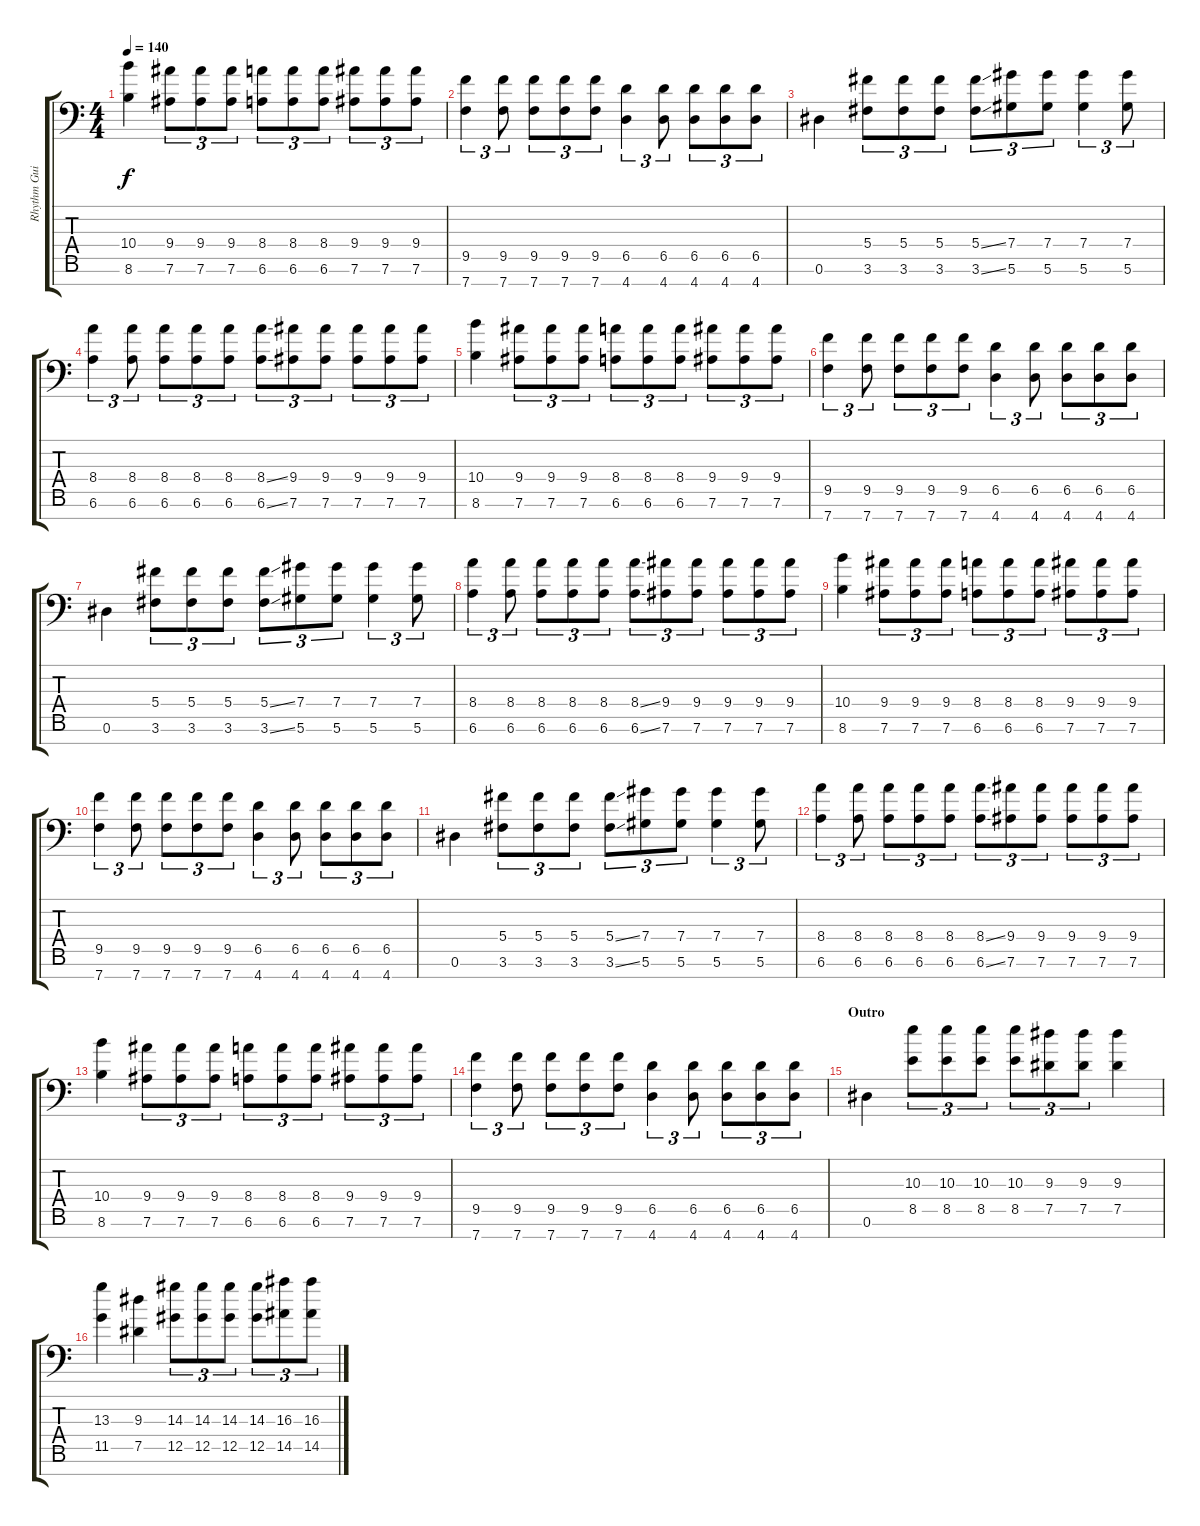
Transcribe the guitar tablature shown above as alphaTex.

\track ("Rhythm Guitar Right" "Rhythm Gui") {instrument distortionguitar}
\staff {score tabs}
\tuning (Eb4 Bb3 Gb3 Db3 Ab2 Eb2 Bb1) {hide}
\ts (4 4)
\tempo 140
\clef f4
\ks c
(10.4 8.6).4{dy f} (9.4 7.6).8{tu (3 2)} (9.4 7.6).8{tu (3 2)} (9.4 7.6).8{tu (3 2)} (8.4 6.6).8{tu (3 2)} (8.4 6.6).8{tu (3 2)} (8.4 6.6).8{tu (3 2)} (9.4 7.6).8{tu (3 2)} (9.4 7.6).8{tu (3 2)} (9.4 7.6).8{tu (3 2)} |
(9.5 7.7).4{tu (3 2)} (9.5 7.7).8{tu (3 2)} (9.5 7.7).8{tu (3 2)} (9.5 7.7).8{tu (3 2)} (9.5 7.7).8{tu (3 2)} (6.5 4.7).4{tu (3 2)} (6.5 4.7).8{tu (3 2)} (6.5 4.7).8{tu (3 2)} (6.5 4.7).8{tu (3 2)} (6.5 4.7).8{tu (3 2)} |
0.6.4 (5.4 3.6).8{tu (3 2)} (5.4 3.6).8{tu (3 2)} (5.4 3.6).8{tu (3 2)} (5.4{ss} 3.6{ss}).8{tu (3 2)} (7.4 5.6).8{tu (3 2)} (7.4 5.6).8{tu (3 2)} (7.4 5.6).4{tu (3 2)} (7.4 5.6).8{tu (3 2)} |
(8.4 6.6).4{tu (3 2)} (8.4 6.6).8{tu (3 2)} (8.4 6.6).8{tu (3 2)} (8.4 6.6).8{tu (3 2)} (8.4 6.6).8{tu (3 2)} (8.4{ss} 6.6{ss}).8{tu (3 2)} (9.4 7.6).8{tu (3 2)} (9.4 7.6).8{tu (3 2)} (9.4 7.6).8{tu (3 2)} (9.4 7.6).8{tu (3 2)} (9.4 7.6).8{tu (3 2)} |
(10.4 8.6).4 (9.4 7.6).8{tu (3 2)} (9.4 7.6).8{tu (3 2)} (9.4 7.6).8{tu (3 2)} (8.4 6.6).8{tu (3 2)} (8.4 6.6).8{tu (3 2)} (8.4 6.6).8{tu (3 2)} (9.4 7.6).8{tu (3 2)} (9.4 7.6).8{tu (3 2)} (9.4 7.6).8{tu (3 2)} |
(9.5 7.7).4{tu (3 2)} (9.5 7.7).8{tu (3 2)} (9.5 7.7).8{tu (3 2)} (9.5 7.7).8{tu (3 2)} (9.5 7.7).8{tu (3 2)} (6.5 4.7).4{tu (3 2)} (6.5 4.7).8{tu (3 2)} (6.5 4.7).8{tu (3 2)} (6.5 4.7).8{tu (3 2)} (6.5 4.7).8{tu (3 2)} |
0.6.4 (5.4 3.6).8{tu (3 2)} (5.4 3.6).8{tu (3 2)} (5.4 3.6).8{tu (3 2)} (5.4{ss} 3.6{ss}).8{tu (3 2)} (7.4 5.6).8{tu (3 2)} (7.4 5.6).8{tu (3 2)} (7.4 5.6).4{tu (3 2)} (7.4 5.6).8{tu (3 2)} |
(8.4 6.6).4{tu (3 2)} (8.4 6.6).8{tu (3 2)} (8.4 6.6).8{tu (3 2)} (8.4 6.6).8{tu (3 2)} (8.4 6.6).8{tu (3 2)} (8.4{ss} 6.6{ss}).8{tu (3 2)} (9.4 7.6).8{tu (3 2)} (9.4 7.6).8{tu (3 2)} (9.4 7.6).8{tu (3 2)} (9.4 7.6).8{tu (3 2)} (9.4 7.6).8{tu (3 2)} |
(10.4 8.6).4 (9.4 7.6).8{tu (3 2)} (9.4 7.6).8{tu (3 2)} (9.4 7.6).8{tu (3 2)} (8.4 6.6).8{tu (3 2)} (8.4 6.6).8{tu (3 2)} (8.4 6.6).8{tu (3 2)} (9.4 7.6).8{tu (3 2)} (9.4 7.6).8{tu (3 2)} (9.4 7.6).8{tu (3 2)} |
(9.5 7.7).4{tu (3 2)} (9.5 7.7).8{tu (3 2)} (9.5 7.7).8{tu (3 2)} (9.5 7.7).8{tu (3 2)} (9.5 7.7).8{tu (3 2)} (6.5 4.7).4{tu (3 2)} (6.5 4.7).8{tu (3 2)} (6.5 4.7).8{tu (3 2)} (6.5 4.7).8{tu (3 2)} (6.5 4.7).8{tu (3 2)} |
0.6.4 (5.4 3.6).8{tu (3 2)} (5.4 3.6).8{tu (3 2)} (5.4 3.6).8{tu (3 2)} (5.4{ss} 3.6{ss}).8{tu (3 2)} (7.4 5.6).8{tu (3 2)} (7.4 5.6).8{tu (3 2)} (7.4 5.6).4{tu (3 2)} (7.4 5.6).8{tu (3 2)} |
(8.4 6.6).4{tu (3 2)} (8.4 6.6).8{tu (3 2)} (8.4 6.6).8{tu (3 2)} (8.4 6.6).8{tu (3 2)} (8.4 6.6).8{tu (3 2)} (8.4{ss} 6.6{ss}).8{tu (3 2)} (9.4 7.6).8{tu (3 2)} (9.4 7.6).8{tu (3 2)} (9.4 7.6).8{tu (3 2)} (9.4 7.6).8{tu (3 2)} (9.4 7.6).8{tu (3 2)} |
(10.4 8.6).4 (9.4 7.6).8{tu (3 2)} (9.4 7.6).8{tu (3 2)} (9.4 7.6).8{tu (3 2)} (8.4 6.6).8{tu (3 2)} (8.4 6.6).8{tu (3 2)} (8.4 6.6).8{tu (3 2)} (9.4 7.6).8{tu (3 2)} (9.4 7.6).8{tu (3 2)} (9.4 7.6).8{tu (3 2)} |
(9.5 7.7).4{tu (3 2)} (9.5 7.7).8{tu (3 2)} (9.5 7.7).8{tu (3 2)} (9.5 7.7).8{tu (3 2)} (9.5 7.7).8{tu (3 2)} (6.5 4.7).4{tu (3 2)} (6.5 4.7).8{tu (3 2)} (6.5 4.7).8{tu (3 2)} (6.5 4.7).8{tu (3 2)} (6.5 4.7).8{tu (3 2)} |
\section ("" "Outro")
0.6.4 (10.3 8.5).8{tu (3 2)} (10.3 8.5).8{tu (3 2)} (10.3 8.5).8{tu (3 2)} (10.3 8.5).8{tu (3 2)} (9.3 7.5).8{tu (3 2)} (9.3 7.5).8{tu (3 2)} (9.3 7.5).4 |
(13.3 11.5).4 (9.3 7.5).4 (14.3 12.5).8{tu (3 2)} (14.3 12.5).8{tu (3 2)} (14.3 12.5).8{tu (3 2)} (14.3 12.5).8{tu (3 2)} (16.3 14.5).8{tu (3 2)} (16.3 14.5).8{tu (3 2)}
